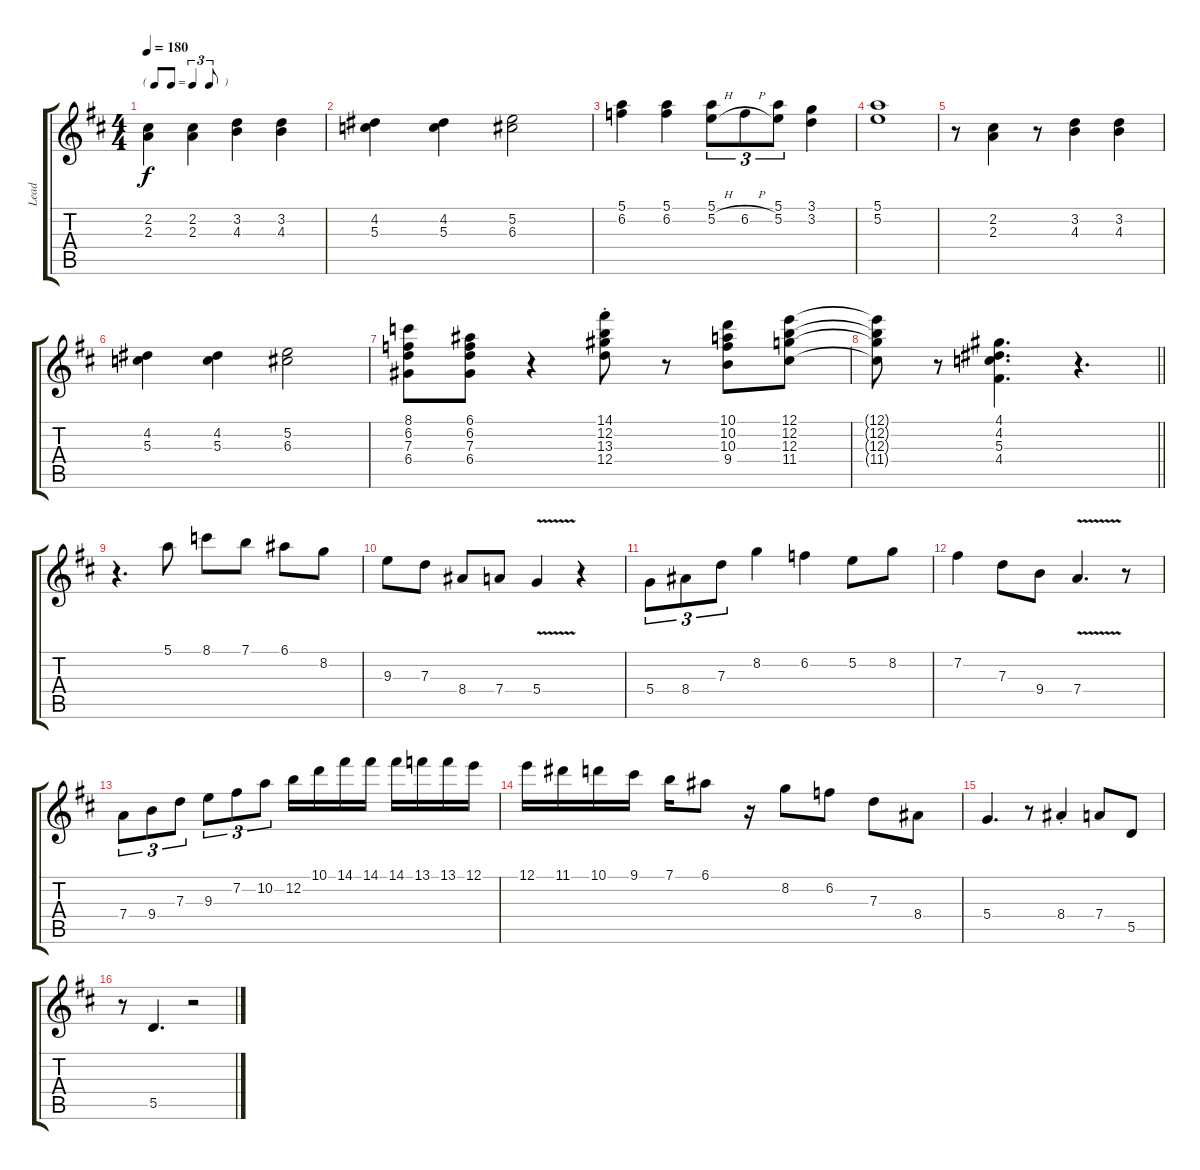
\track ("Lead" "Lead") {instrument acousticguitarsteel}
\staff {score tabs}
\tuning (E4 B3 G3 D3 A2 E2) {hide}
\ts (4 4)
\tf triplet8th
\tempo 180
\clef g2
\ks d
(2.2 2.3).4{dy f instrument acousticguitarsteel} (2.2 2.3).4 (3.2 4.3).4 (3.2 4.3).4 |
(4.2 5.3).4 (4.2 5.3).4 (5.2 6.3).2 |
(5.1 6.2).4 (5.1 6.2).4 (5.1 5.2{h}).8{tu (3 2)} 6.2{h}.8{tu (3 2)} (5.1 5.2).8{tu (3 2)} (3.1 3.2).4 |
(5.1 5.2).1 |
r.8 (2.2 2.3).4 r.8 (3.2 4.3).4 (3.2 4.3).4 |
(4.2 5.3).4 (4.2 5.3).4 (5.2 6.3).2 |
(8.1 6.2 7.3 6.4).8 (6.1 6.2 7.3 6.4).8 r.4 (14.1{st} 12.2{st} 13.3{st} 12.4{st}).8 r.8 (10.1 10.2 10.3 9.4).8 (12.1 12.2 12.3 11.4).8 |
\barLineRight lightlight
(12.1{t} 12.2{t} 12.3{t} 11.4{t}).8 r.8 (4.1 4.2 5.3 4.4).4{d} r.4{d} |
r.4{d} 5.1.8 8.1.8 7.1.8 6.1.8 8.2.8 |
9.3.8 7.3.8 8.4.8 7.4.8 5.4{v}.4 r.4 |
5.4.8{tu (3 2)} 8.4.8{tu (3 2)} 7.3.8{tu (3 2)} 8.2.4 6.2.4 5.2.8 8.2.8 |
7.2.4 7.3.8 9.4.8 7.4{v}.4{d} r.8 |
7.4.8{tu (3 2)} 9.4.8{tu (3 2)} 7.3.8{tu (3 2)} 9.3.8{tu (3 2)} 7.2.8{tu (3 2)} 10.2.8{tu (3 2)} 12.2.16 10.1.16 14.1.16 14.1.16 14.1.16 13.1.16 13.1.16 12.1.16 |
12.1.16 11.1.16 10.1.16 9.1.16 7.1.16 6.1.8 r.16 8.2.8 6.2.8 7.3.8 8.4.8 |
5.4.4{d} r.8 8.4{st}.4 7.4.8 5.5.8 |
r.8 5.5.4{d} r.2
